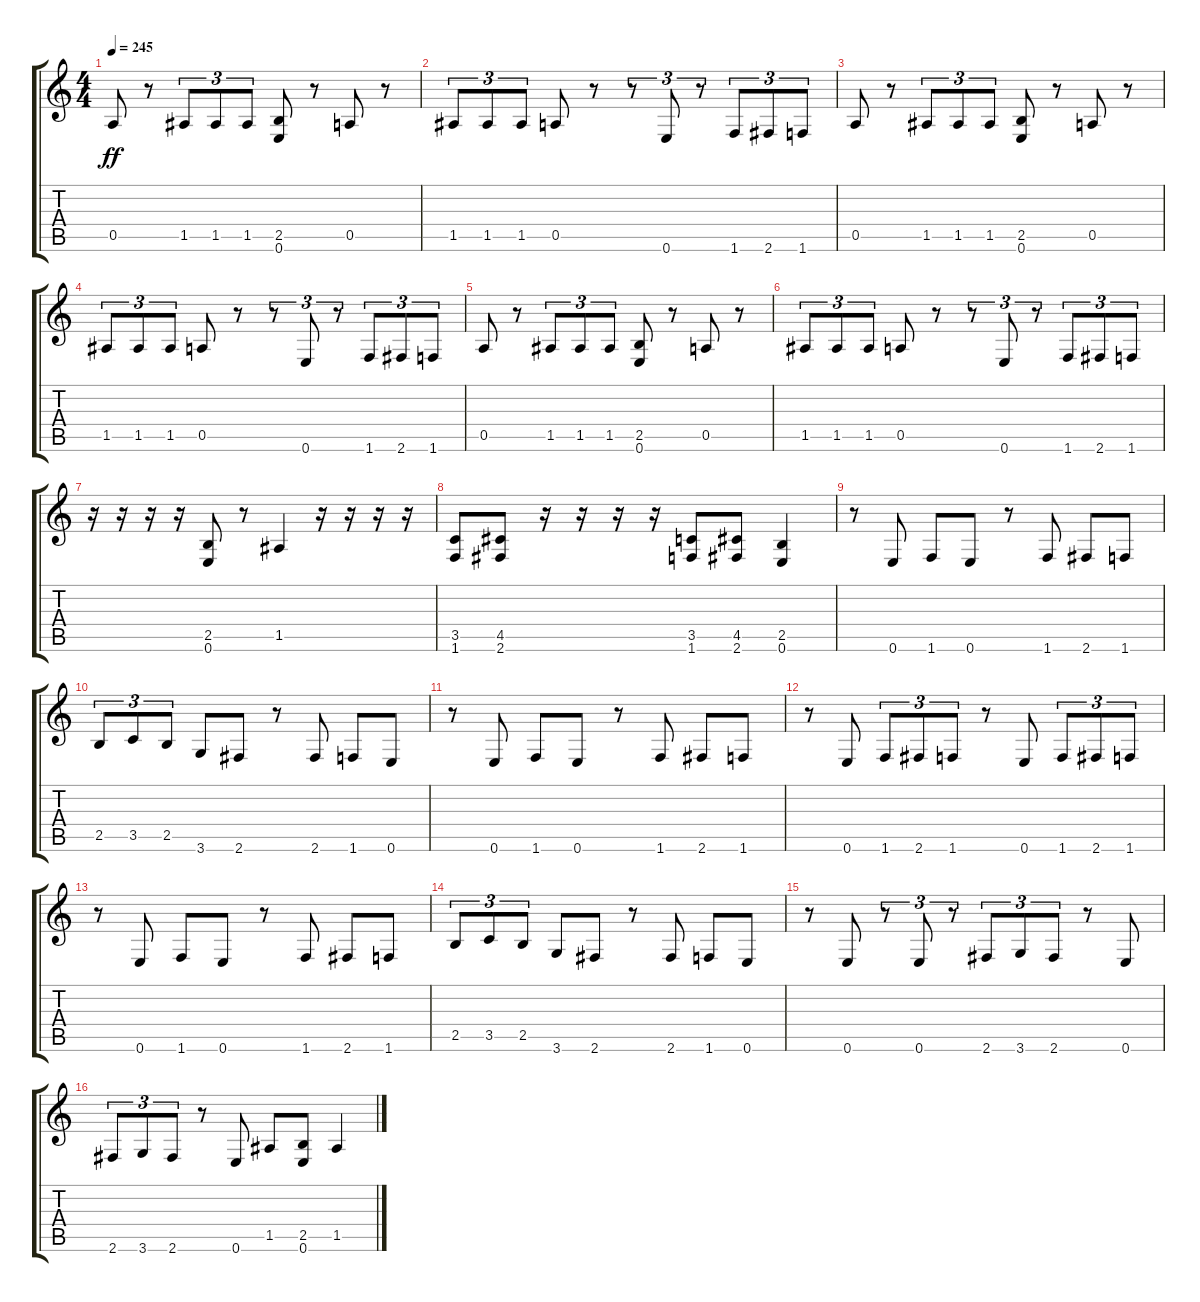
\track "" {instrument distortionguitar}
\staff {score tabs}
\tuning (E4 B3 G3 D3 A2 E2) {hide}
\ts (4 4)
\tempo 245
\clef g2
\ks c
0.5.8{dy ff} r.8 1.5.8{tu (3 2)} 1.5.8{tu (3 2)} 1.5.8{tu (3 2)} (2.5 0.6).8 r.8 0.5.8 r.8 |
1.5.8{tu (3 2)} 1.5.8{tu (3 2)} 1.5.8{tu (3 2)} 0.5.8 r.8 r.8{tu (3 2)} 0.6.8{tu (3 2)} r.8{tu (3 2)} 1.6.8{tu (3 2)} 2.6.8{tu (3 2)} 1.6.8{tu (3 2)} |
0.5.8 r.8 1.5.8{tu (3 2)} 1.5.8{tu (3 2)} 1.5.8{tu (3 2)} (2.5 0.6).8 r.8 0.5.8 r.8 |
1.5.8{tu (3 2)} 1.5.8{tu (3 2)} 1.5.8{tu (3 2)} 0.5.8 r.8 r.8{tu (3 2)} 0.6.8{tu (3 2)} r.8{tu (3 2)} 1.6.8{tu (3 2)} 2.6.8{tu (3 2)} 1.6.8{tu (3 2)} |
0.5.8 r.8 1.5.8{tu (3 2)} 1.5.8{tu (3 2)} 1.5.8{tu (3 2)} (2.5 0.6).8 r.8 0.5.8 r.8 |
1.5.8{tu (3 2)} 1.5.8{tu (3 2)} 1.5.8{tu (3 2)} 0.5.8 r.8 r.8{tu (3 2)} 0.6.8{tu (3 2)} r.8{tu (3 2)} 1.6.8{tu (3 2)} 2.6.8{tu (3 2)} 1.6.8{tu (3 2)} |
r.16 r.16 r.16 r.16 (2.5 0.6).8 r.8 1.5.4 r.16 r.16 r.16 r.16 |
(3.5 1.6).8 (4.5 2.6).8 r.16 r.16 r.16 r.16 (3.5 1.6).8 (4.5 2.6).8 (2.5 0.6).4 |
r.8 0.6.8 1.6.8 0.6.8 r.8 1.6.8 2.6.8 1.6.8 |
2.5.8{tu (3 2)} 3.5.8{tu (3 2)} 2.5.8{tu (3 2)} 3.6.8 2.6.8 r.8 2.6.8 1.6.8 0.6.8 |
r.8 0.6.8 1.6.8 0.6.8 r.8 1.6.8 2.6.8 1.6.8 |
r.8 0.6.8 1.6.8{tu (3 2)} 2.6.8{tu (3 2)} 1.6.8{tu (3 2)} r.8 0.6.8 1.6.8{tu (3 2)} 2.6.8{tu (3 2)} 1.6.8{tu (3 2)} |
r.8 0.6.8 1.6.8 0.6.8 r.8 1.6.8 2.6.8 1.6.8 |
2.5.8{tu (3 2)} 3.5.8{tu (3 2)} 2.5.8{tu (3 2)} 3.6.8 2.6.8 r.8 2.6.8 1.6.8 0.6.8 |
r.8 0.6.8 r.8{tu (3 2)} 0.6.8{tu (3 2)} r.8{tu (3 2)} 2.6.8{tu (3 2)} 3.6.8{tu (3 2)} 2.6.8{tu (3 2)} r.8 0.6.8 |
2.6.8{tu (3 2)} 3.6.8{tu (3 2)} 2.6.8{tu (3 2)} r.8 0.6.8 1.5.8 (2.5 0.6).8 1.5.4
